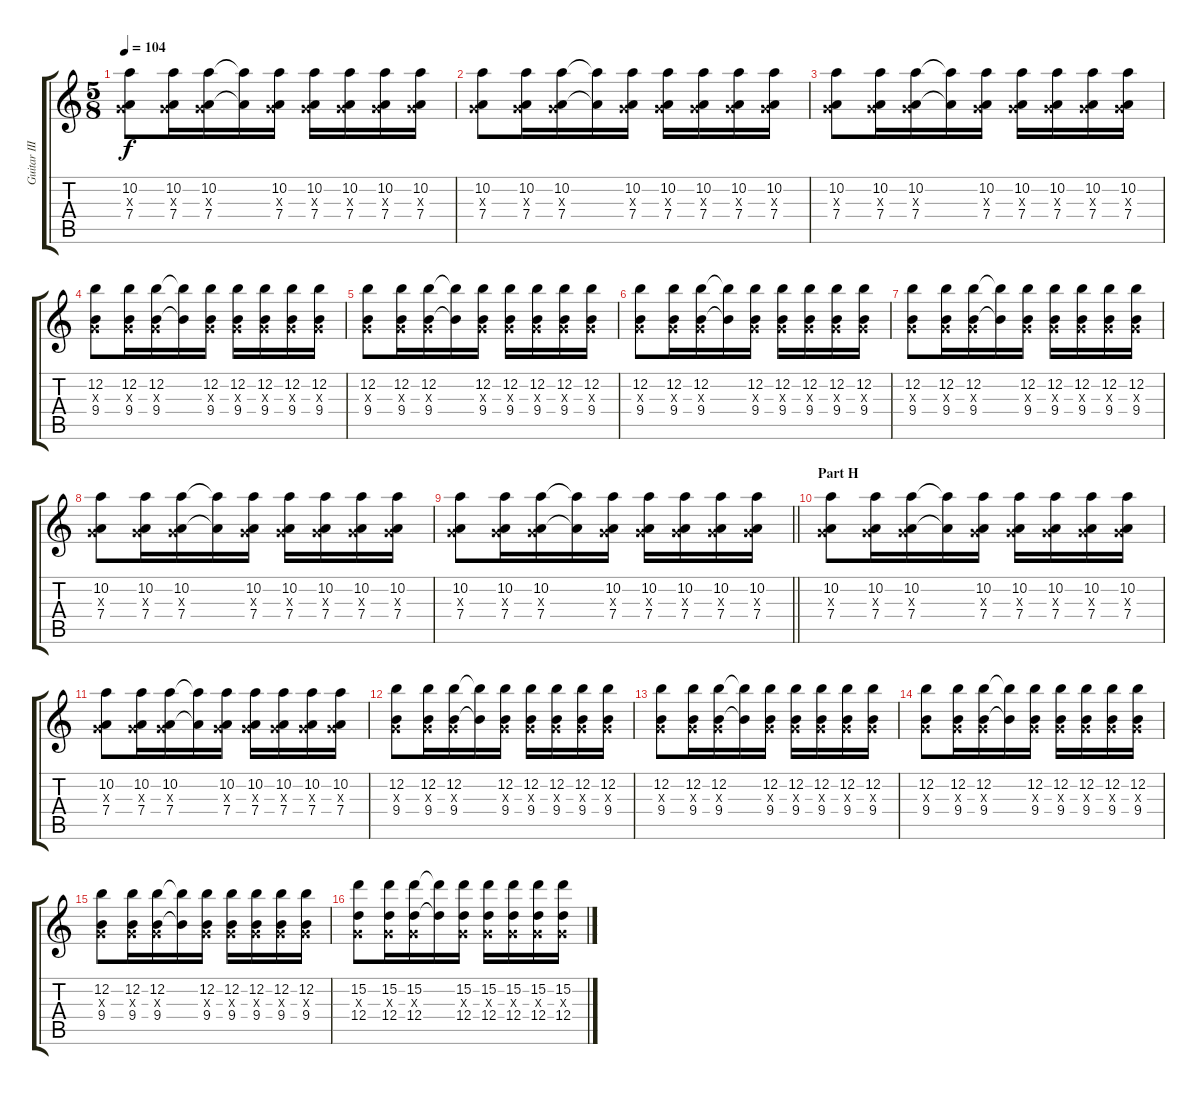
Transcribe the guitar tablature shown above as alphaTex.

\track ("Guitar III (Inoran)" "Guitar III") {instrument electricguitarclean}
\staff {score tabs}
\tuning (E4 B3 G3 D3 A2 E2) {hide}
\ts (5 8)
\tempo 104
\clef g2
\ks c
(10.2 0.3{x} 7.4).8{dy f} (10.2 0.3{x} 7.4).16 (10.2 0.3{x} 7.4).16 (10.2{t} 7.4{t}).16 (10.2 0.3{x} 7.4).16 (10.2 0.3{x} 7.4).16 (10.2 0.3{x} 7.4).16 (10.2 0.3{x} 7.4).16 (10.2 0.3{x} 7.4).16 |
(10.2 0.3{x} 7.4).8 (10.2 0.3{x} 7.4).16 (10.2 0.3{x} 7.4).16 (10.2{t} 7.4{t}).16 (10.2 0.3{x} 7.4).16 (10.2 0.3{x} 7.4).16 (10.2 0.3{x} 7.4).16 (10.2 0.3{x} 7.4).16 (10.2 0.3{x} 7.4).16 |
(10.2 0.3{x} 7.4).8 (10.2 0.3{x} 7.4).16 (10.2 0.3{x} 7.4).16 (10.2{t} 7.4{t}).16 (10.2 0.3{x} 7.4).16 (10.2 0.3{x} 7.4).16 (10.2 0.3{x} 7.4).16 (10.2 0.3{x} 7.4).16 (10.2 0.3{x} 7.4).16 |
(12.2 0.3{x} 9.4).8 (12.2 0.3{x} 9.4).16 (12.2 0.3{x} 9.4).16 (12.2{t} 9.4{t}).16 (12.2 0.3{x} 9.4).16 (12.2 0.3{x} 9.4).16 (12.2 0.3{x} 9.4).16 (12.2 0.3{x} 9.4).16 (12.2 0.3{x} 9.4).16 |
(12.2 0.3{x} 9.4).8 (12.2 0.3{x} 9.4).16 (12.2 0.3{x} 9.4).16 (12.2{t} 9.4{t}).16 (12.2 0.3{x} 9.4).16 (12.2 0.3{x} 9.4).16 (12.2 0.3{x} 9.4).16 (12.2 0.3{x} 9.4).16 (12.2 0.3{x} 9.4).16 |
(12.2 0.3{x} 9.4).8 (12.2 0.3{x} 9.4).16 (12.2 0.3{x} 9.4).16 (12.2{t} 9.4{t}).16 (12.2 0.3{x} 9.4).16 (12.2 0.3{x} 9.4).16 (12.2 0.3{x} 9.4).16 (12.2 0.3{x} 9.4).16 (12.2 0.3{x} 9.4).16 |
(12.2 0.3{x} 9.4).8 (12.2 0.3{x} 9.4).16 (12.2 0.3{x} 9.4).16 (12.2{t} 9.4{t}).16 (12.2 0.3{x} 9.4).16 (12.2 0.3{x} 9.4).16 (12.2 0.3{x} 9.4).16 (12.2 0.3{x} 9.4).16 (12.2 0.3{x} 9.4).16 |
(10.2 0.3{x} 7.4).8 (10.2 0.3{x} 7.4).16 (10.2 0.3{x} 7.4).16 (10.2{t} 7.4{t}).16 (10.2 0.3{x} 7.4).16 (10.2 0.3{x} 7.4).16 (10.2 0.3{x} 7.4).16 (10.2 0.3{x} 7.4).16 (10.2 0.3{x} 7.4).16 |
\barLineRight lightlight
(10.2 0.3{x} 7.4).8 (10.2 0.3{x} 7.4).16 (10.2 0.3{x} 7.4).16 (10.2{t} 7.4{t}).16 (10.2 0.3{x} 7.4).16 (10.2 0.3{x} 7.4).16 (10.2 0.3{x} 7.4).16 (10.2 0.3{x} 7.4).16 (10.2 0.3{x} 7.4).16 |
\section ("" "Part H")
(10.2 0.3{x} 7.4).8 (10.2 0.3{x} 7.4).16 (10.2 0.3{x} 7.4).16 (10.2{t} 7.4{t}).16 (10.2 0.3{x} 7.4).16 (10.2 0.3{x} 7.4).16 (10.2 0.3{x} 7.4).16 (10.2 0.3{x} 7.4).16 (10.2 0.3{x} 7.4).16 |
(10.2 0.3{x} 7.4).8 (10.2 0.3{x} 7.4).16 (10.2 0.3{x} 7.4).16 (10.2{t} 7.4{t}).16 (10.2 0.3{x} 7.4).16 (10.2 0.3{x} 7.4).16 (10.2 0.3{x} 7.4).16 (10.2 0.3{x} 7.4).16 (10.2 0.3{x} 7.4).16 |
(12.2 0.3{x} 9.4).8 (12.2 0.3{x} 9.4).16 (12.2 0.3{x} 9.4).16 (12.2{t} 9.4{t}).16 (12.2 0.3{x} 9.4).16 (12.2 0.3{x} 9.4).16 (12.2 0.3{x} 9.4).16 (12.2 0.3{x} 9.4).16 (12.2 0.3{x} 9.4).16 |
(12.2 0.3{x} 9.4).8 (12.2 0.3{x} 9.4).16 (12.2 0.3{x} 9.4).16 (12.2{t} 9.4{t}).16 (12.2 0.3{x} 9.4).16 (12.2 0.3{x} 9.4).16 (12.2 0.3{x} 9.4).16 (12.2 0.3{x} 9.4).16 (12.2 0.3{x} 9.4).16 |
(12.2 0.3{x} 9.4).8 (12.2 0.3{x} 9.4).16 (12.2 0.3{x} 9.4).16 (12.2{t} 9.4{t}).16 (12.2 0.3{x} 9.4).16 (12.2 0.3{x} 9.4).16 (12.2 0.3{x} 9.4).16 (12.2 0.3{x} 9.4).16 (12.2 0.3{x} 9.4).16 |
(12.2 0.3{x} 9.4).8 (12.2 0.3{x} 9.4).16 (12.2 0.3{x} 9.4).16 (12.2{t} 9.4{t}).16 (12.2 0.3{x} 9.4).16 (12.2 0.3{x} 9.4).16 (12.2 0.3{x} 9.4).16 (12.2 0.3{x} 9.4).16 (12.2 0.3{x} 9.4).16 |
(15.2 0.3{x} 12.4).8 (15.2 0.3{x} 12.4).16 (15.2 0.3{x} 12.4).16 (15.2{t} 12.4{t}).16 (15.2 0.3{x} 12.4).16 (15.2 0.3{x} 12.4).16 (15.2 0.3{x} 12.4).16 (15.2 0.3{x} 12.4).16 (15.2 0.3{x} 12.4).16
